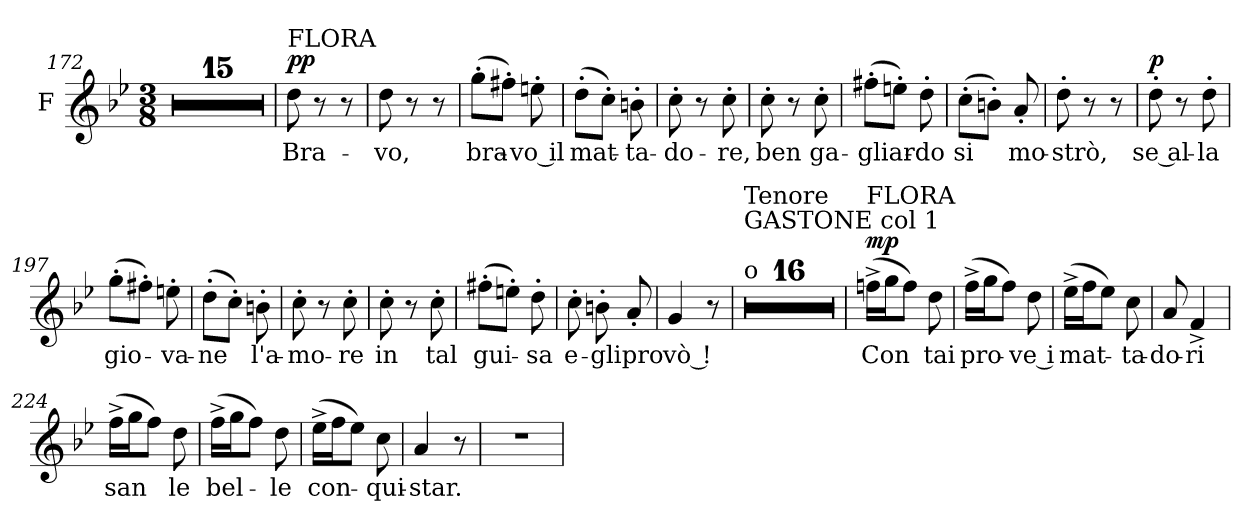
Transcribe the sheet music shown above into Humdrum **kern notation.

**kern	**text	**dynam
*part1	*part1	*part1
*staff1	*staff1	*staff1
*I"F	*	*
*I'F	*	*
*clefG2	*	*
*k[b-e-]	*	*
*M3/8	*	*
=172	=172	=172
4.r	.	.
=173	=173	=173
4.r	.	.
=174	=174	=174
4.r	.	.
=175	=175	=175
4.r	.	.
!!LO:LB:g=z
=176	=176	=176
4.r	.	.
=177	=177	=177
4.r	.	.
=178	=178	=178
4.r	.	.
=179	=179	=179
4.r	.	.
=180	=180	=180
4.r	.	.
=181	=181	=181
4.r	.	.
!!LO:PB:g=z
=182	=182	=182
4.r	.	.
=183	=183	=183
4.r	.	.
=184	=184	=184
4.r	.	.
=185	=185	=185
4.r	.	.
=186	=186	=186
4.r	.	.
!!LO:LB:g=z
=187	=187	=187
!LO:TX:a:t=FLORA	!	!
!	!LO:LY:b	!LO:DY:a
8dd\	Bra-	pp
8r	.	.
8r	.	.
=188	=188	=188
!	!LO:LY:b	!
8dd\	-vo,	.
8r	.	.
8r	.	.
=189	=189	=189
!	!LO:LY:b	!
(>8gg'\L	bra-	.
8ff#X'\J)	.	.
!	!LO:LY:b	!
8een'\	-vo il	.
=190	=190	=190
!	!LO:LY:b	!
(>8dd'\L	mat-	.
8cc'\J)	.	.
!	!LO:LY:b	!
8bn'\	-ta-	.
=191	=191	=191
!	!LO:LY:b	!
8cc'\	-do-	.
8r	.	.
!	!LO:LY:b	!
8cc'\	-re,	.
=192	=192	=192
!	!LO:LY:b	!
8cc'\	ben	.
8r	.	.
!	!LO:LY:b	!
8cc'\	ga-	.
=193	=193	=193
!	!LO:LY:b	!
(>8ff#X'\L	-gliar-	.
8een'\J)	.	.
!	!LO:LY:b	!
8dd'\	-do	.
=194	=194	=194
!	!LO:LY:b	!
(>8cc'\L	si	.
8bn'\J)	.	.
!	!LO:LY:b	!
8a'/	mo-	.
=195	=195	=195
!	!LO:LY:b	!
8dd'\	-strò,	.
8r	.	.
8r	.	.
=196	=196	=196
!	!LO:LY:b	!LO:DY:a
8dd'\	se al-	p
8r	.	.
!	!LO:LY:b	!
8dd'\	-la	.
!!LO:PB:g=z
=197	=197	=197
!	!LO:LY:b	!
(>8gg'\L	gio-	.
8ff#X'\J)	.	.
!	!LO:LY:b	!
8een'\	-va-	.
=198	=198	=198
!	!LO:LY:b	!
(>8dd'\L	-ne	.
8cc'\J)	.	.
!	!LO:LY:b	!
8bn'\	l'a-	.
=199	=199	=199
!	!LO:LY:b	!
8cc'\	-mo-	.
8r	.	.
!	!LO:LY:b	!
8cc'\	-re	.
=200	=200	=200
!	!LO:LY:b	!
8cc'\	in	.
8r	.	.
!	!LO:LY:b	!
8cc'\	tal	.
=201	=201	=201
!	!LO:LY:b	!
(>8ff#X'\L	gui-	.
8een'\J)	.	.
!	!LO:LY:b	!
8dd'\	-sa	.
=202	=202	=202
!	!LO:LY:b	!
8cc'\	e-	.
!	!LO:LY:b	!
8bn'\	-gli	.
!	!LO:LY:b	!
8a'/	pro	.
=203	=203	=203
!	!LO:LY:b	!
4g/	vò !	.
8r	.	.
!!LO:LB:g=z
=204	=204	=204
!LO:TX:t=GASTONE col 1	!	!
!LO:TX:t=o	!	!
!LO:TX:t=Tenore	!	!
4.r	.	.
=205	=205	=205
4.r	.	.
=206	=206	=206
4.r	.	.
=207	=207	=207
4.r	.	.
=208	=208	=208
4.r	.	.
=209	=209	=209
4.r	.	.
=210	=210	=210
4.r	.	.
=211	=211	=211
4.r	.	.
!!LO:PB:g=z
=212	=212	=212
4.r	.	.
=213	=213	=213
4.r	.	.
=214	=214	=214
4.r	.	.
=215	=215	=215
4.r	.	.
=216	=216	=216
4.r	.	.
=217	=217	=217
4.r	.	.
=218	=218	=218
4.r	.	.
=219	=219	=219
4.r	.	.
!!LO:LB:g=z
=220	=220	=220
!LO:TX:a:t=FLORA	!	!
!	!LO:LY:b	!LO:DY:a
(>16ffn^\LL	Con	mp
16gg\J	.	.
8ff\J)	.	.
!	!LO:LY:b	!
8dd\	tai	.
=221	=221	=221
!	!LO:LY:b	!
(>16ff^\LL	pro-	.
16gg\J	.	.
8ff\J)	.	.
!	!LO:LY:b	!
8dd\	-ve i	.
=222	=222	=222
!	!LO:LY:b	!
(>16ee-^\LL	mat-	.
16ff\J	.	.
8ee-\J)	.	.
!	!LO:LY:b	!
8cc\	-ta-	.
=223	=223	=223
!	!LO:LY:b	!
8a/	-do-	.
!	!LO:LY:b	!
4f^/	-ri	.
=224	=224	=224
!	!LO:LY:b	!
(>16ff^\LL	-san	.
16gg\J	.	.
8ff\J)	.	.
!	!LO:LY:b	!
8dd\	le	.
=225	=225	=225
!	!LO:LY:b	!
(>16ff^\LL	bel-	.
16gg\J	.	.
8ff\J)	.	.
!	!LO:LY:b	!
8dd\	-le	.
=226	=226	=226
!	!LO:LY:b	!
(>16ee-^\LL	con-	.
16ff\J	.	.
8ee-\J)	.	.
!	!LO:LY:b	!
8cc\	-qui-	.
=227	=227	=227
!	!LO:LY:b	!
4a/	-star.	.
8r	.	.
!!LO:PB:g=z
=228	=228	=228
4.r	.	.
=	=	=
*-	*-	*-
